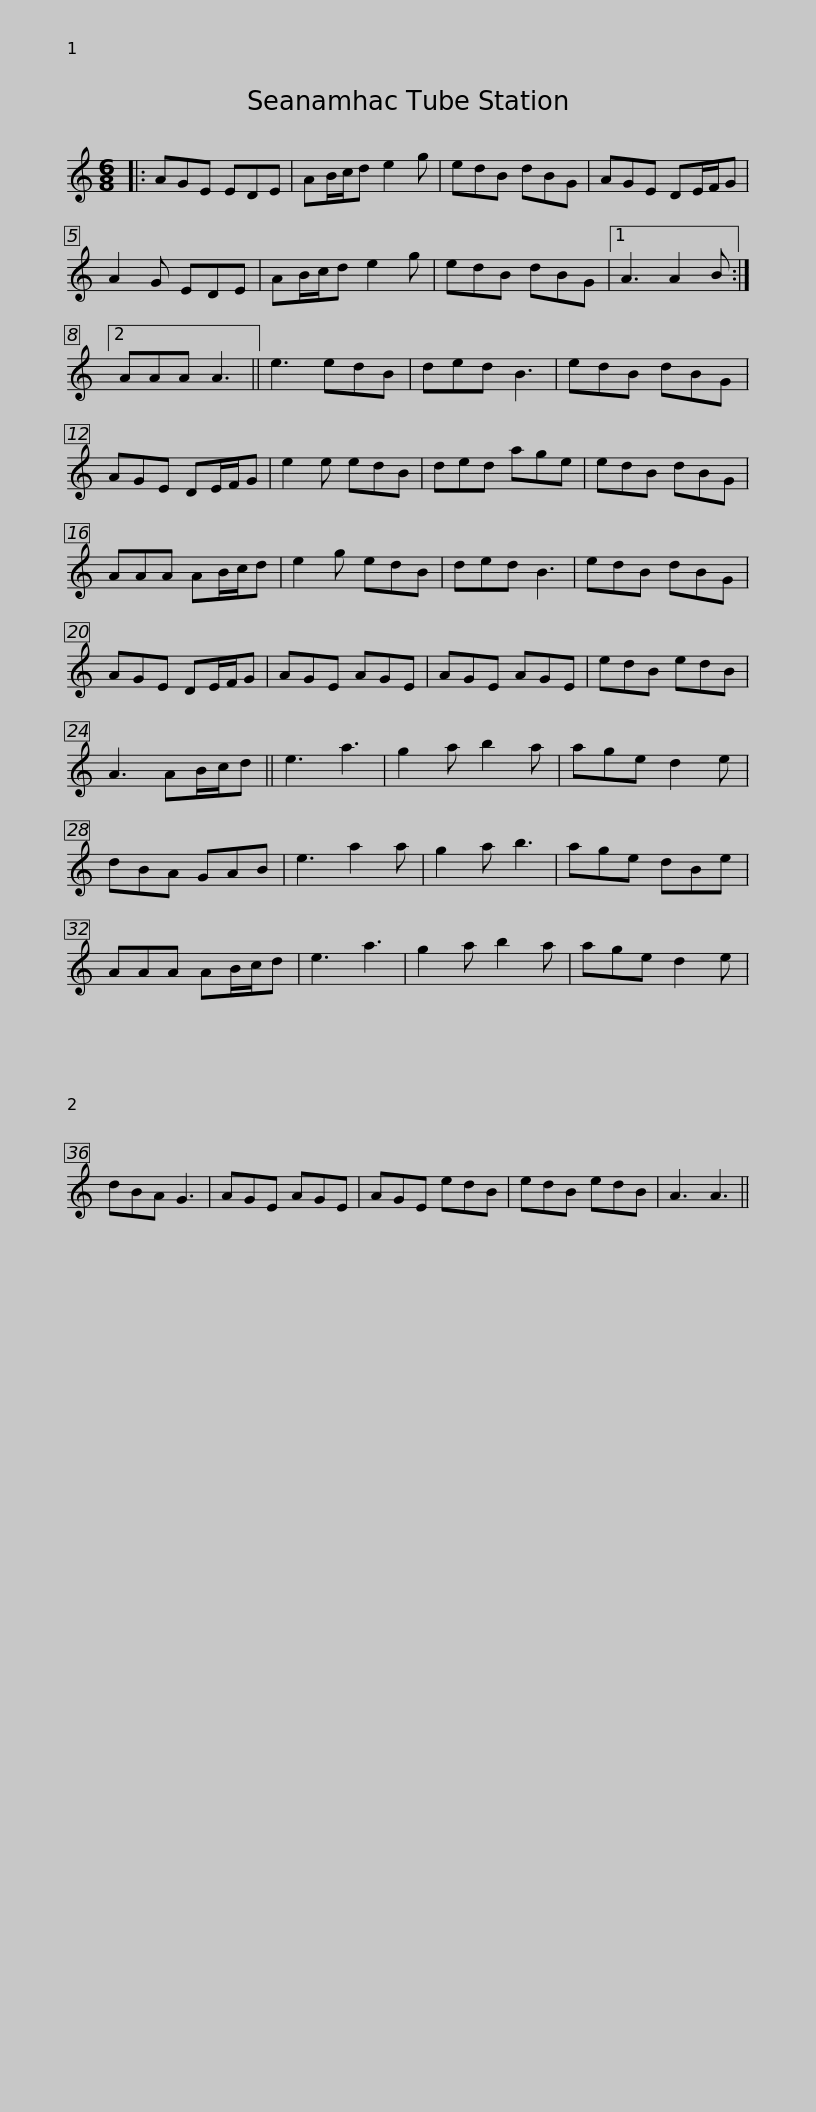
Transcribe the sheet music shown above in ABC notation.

X:1
L:1/8
M:6/8
I:linebreak $
K:C
V:1 treble
V:1
|: AGE EDE | AB/c/d e2 g | edB dBG | AGE DE/F/G | A2 G EDE | %5
 AB/c/d e2 g | edB dBG |1$ A3 A2 B :|2 AAA A3 || e3 edB | %10
 ded B3 | edB dBG | AGE DE/F/G | e2 e edB | ded age |$ %15
 edB dBG | AAA AB/c/d | e2 g edB | ded B3 | edB dBG | %20
 AGE DE/F/G | AGE AGE | AGE AGE |$ edB edB | A3 AB/c/d || %25
 e3 a3 | g2 a b2 a | age d2 e | dBA GAB | e3 a2 a | %30
 g2 a b3 | age dBe |$ AAA AB/c/d | e3 a3 | g2 a b2 a | %35
 age d2 e | dBA G3 | AGE AGE | AGE edB | edB edB | %40
 A3 A3 || %41
